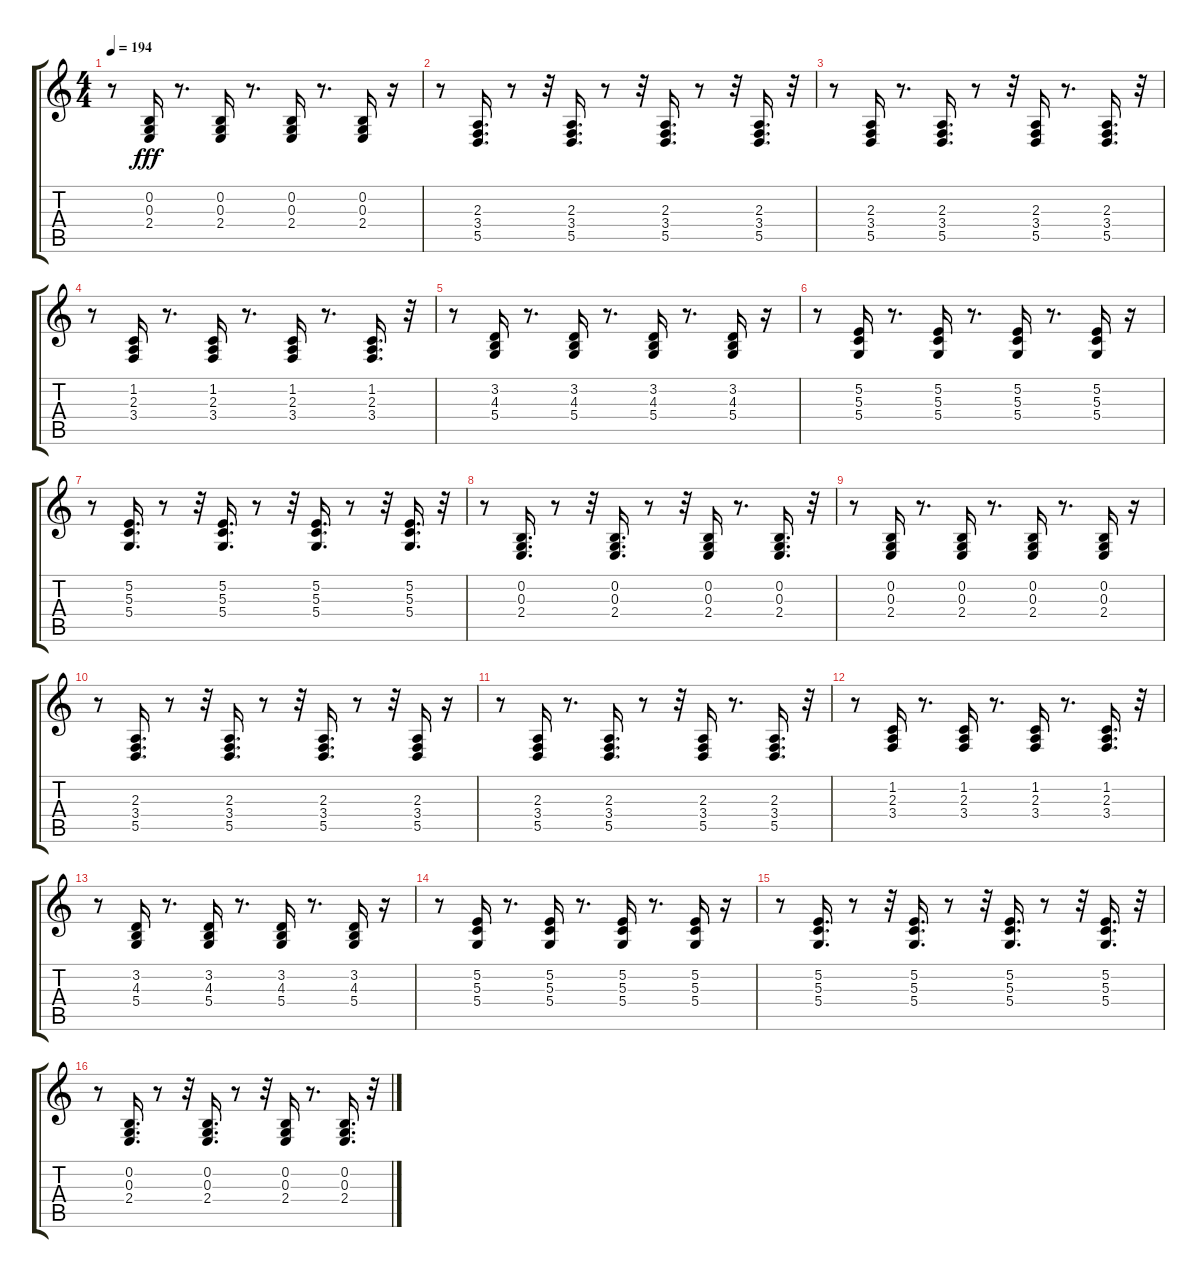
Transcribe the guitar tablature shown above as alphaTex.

\track "" {instrument percussiveorgan}
\staff {score tabs}
\tuning (E4 B3 G3 D3 A2 E2) {hide}
\ts (4 4)
\tempo 194
\clef g2
\ks c
r.8{dy fff} (0.2 0.3 2.4).16 r.8{d} (0.2 0.3 2.4).16 r.8{d} (0.2 0.3 2.4).16 r.8{d} (0.2 0.3 2.4).16 r.16 |
r.8 (2.3 3.4 5.5).16{d} r.8 r.32 (2.3 3.4 5.5).16{d} r.8 r.32 (2.3 3.4 5.5).16{d} r.8 r.32 (2.3 3.4 5.5).16{d} r.32 |
r.8 (2.3 3.4 5.5).16 r.8{d} (2.3 3.4 5.5).16{d} r.8 r.32 (2.3 3.4 5.5).16 r.8{d} (2.3 3.4 5.5).16{d} r.32 |
r.8 (1.2 2.3 3.4).16 r.8{d} (1.2 2.3 3.4).16 r.8{d} (1.2 2.3 3.4).16 r.8{d} (1.2 2.3 3.4).16{d} r.32 |
r.8 (3.2 4.3 5.4).16 r.8{d} (3.2 4.3 5.4).16 r.8{d} (3.2 4.3 5.4).16 r.8{d} (3.2 4.3 5.4).16 r.16 |
r.8 (5.2 5.3 5.4).16 r.8{d} (5.2 5.3 5.4).16 r.8{d} (5.2 5.3 5.4).16 r.8{d} (5.2 5.3 5.4).16 r.16 |
r.8 (5.2 5.3 5.4).16{d} r.8 r.32 (5.2 5.3 5.4).16{d} r.8 r.32 (5.2 5.3 5.4).16{d} r.8 r.32 (5.2 5.3 5.4).16{d} r.32 |
r.8 (0.2 0.3 2.4).16{d} r.8 r.32 (0.2 0.3 2.4).16{d} r.8 r.32 (0.2 0.3 2.4).16 r.8{d} (0.2 0.3 2.4).16{d} r.32 |
r.8 (0.2 0.3 2.4).16 r.8{d} (0.2 0.3 2.4).16 r.8{d} (0.2 0.3 2.4).16 r.8{d} (0.2 0.3 2.4).16 r.16 |
r.8 (2.3 3.4 5.5).16{d} r.8 r.32 (2.3 3.4 5.5).16{d} r.8 r.32 (2.3 3.4 5.5).16{d} r.8 r.32 (2.3 3.4 5.5).16 r.16 |
r.8 (2.3 3.4 5.5).16 r.8{d} (2.3 3.4 5.5).16{d} r.8 r.32 (2.3 3.4 5.5).16 r.8{d} (2.3 3.4 5.5).16{d} r.32 |
r.8 (1.2 2.3 3.4).16 r.8{d} (1.2 2.3 3.4).16 r.8{d} (1.2 2.3 3.4).16 r.8{d} (1.2 2.3 3.4).16{d} r.32 |
r.8 (3.2 4.3 5.4).16 r.8{d} (3.2 4.3 5.4).16 r.8{d} (3.2 4.3 5.4).16 r.8{d} (3.2 4.3 5.4).16 r.16 |
r.8 (5.2 5.3 5.4).16 r.8{d} (5.2 5.3 5.4).16 r.8{d} (5.2 5.3 5.4).16 r.8{d} (5.2 5.3 5.4).16 r.16 |
r.8 (5.2 5.3 5.4).16{d} r.8 r.32 (5.2 5.3 5.4).16{d} r.8 r.32 (5.2 5.3 5.4).16{d} r.8 r.32 (5.2 5.3 5.4).16{d} r.32 |
r.8 (0.2 0.3 2.4).16{d} r.8 r.32 (0.2 0.3 2.4).16{d} r.8 r.32 (0.2 0.3 2.4).16 r.8{d} (0.2 0.3 2.4).16{d} r.32
